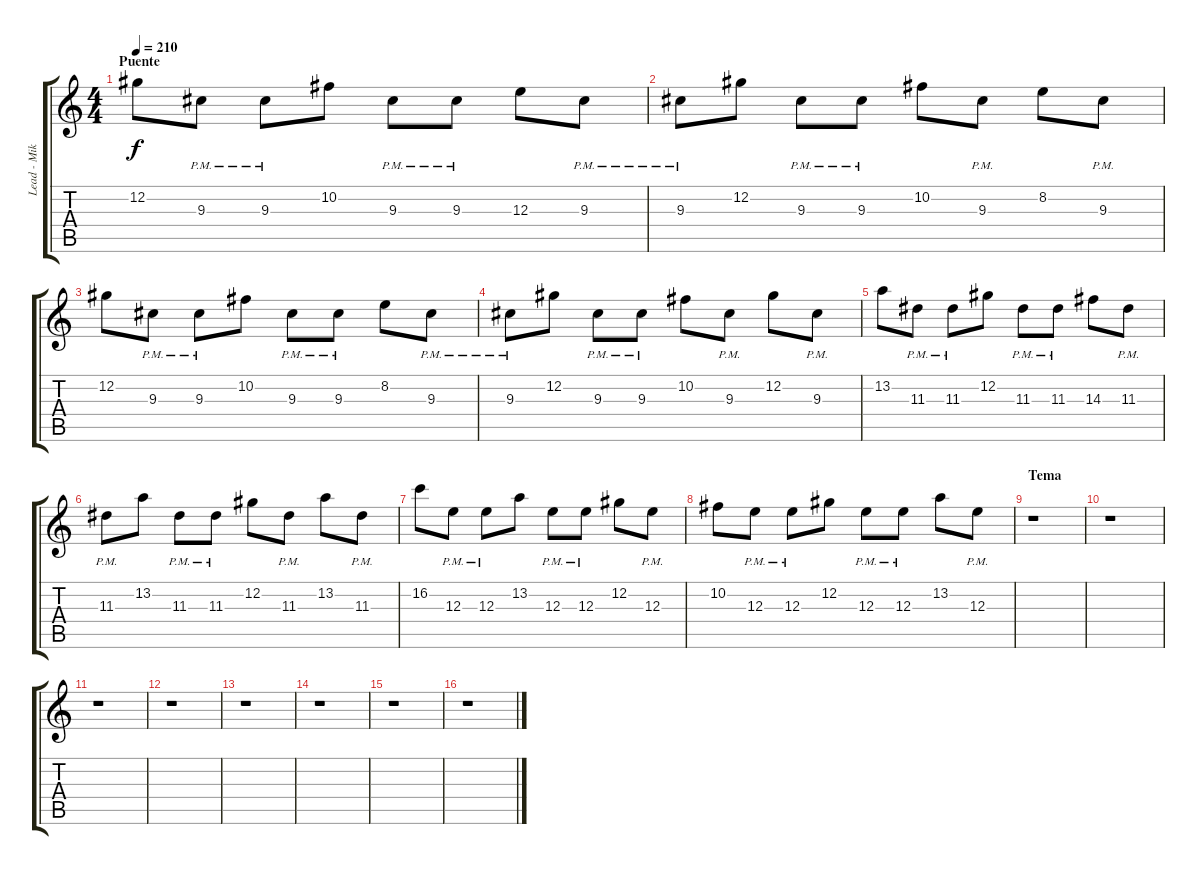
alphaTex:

\track ("Lead - Mike Martin" "Lead - Mik") {instrument distortionguitar}
\staff {score tabs}
\tuning (Db4 Ab3 E3 B2 Gb2 Db2) {hide}
\ts (4 4)
\section ("" "Puente")
\tempo 210
\clef g2
\ks c
12.2.8{dy f} 9.3{pm}.8 9.3{pm}.8 10.2.8 9.3{pm}.8 9.3{pm}.8 12.3.8 9.3{pm}.8 |
9.3{pm}.8 12.2.8 9.3{pm}.8 9.3{pm}.8 10.2.8 9.3{pm}.8 8.2.8 9.3{pm}.8 |
12.2.8 9.3{pm}.8 9.3{pm}.8 10.2.8 9.3{pm}.8 9.3{pm}.8 8.2.8 9.3{pm}.8 |
9.3{pm}.8 12.2.8 9.3{pm}.8 9.3{pm}.8 10.2.8 9.3{pm}.8 12.2.8 9.3{pm}.8 |
13.2.8 11.3{pm}.8 11.3{pm}.8 12.2.8 11.3{pm}.8 11.3{pm}.8 14.3.8 11.3{pm}.8 |
11.3{pm}.8 13.2.8 11.3{pm}.8 11.3{pm}.8 12.2.8 11.3{pm}.8 13.2.8 11.3{pm}.8 |
16.2.8 12.3{pm}.8 12.3{pm}.8 13.2.8 12.3{pm}.8 12.3{pm}.8 12.2.8 12.3{pm}.8 |
10.2.8 12.3{pm}.8 12.3{pm}.8 12.2.8 12.3{pm}.8 12.3{pm}.8 13.2.8 12.3{pm}.8 |
\section ("" "Tema")
r.1 |
r.1 |
r.1 |
r.1 |
r.1 |
r.1 |
r.1 |
r.1
